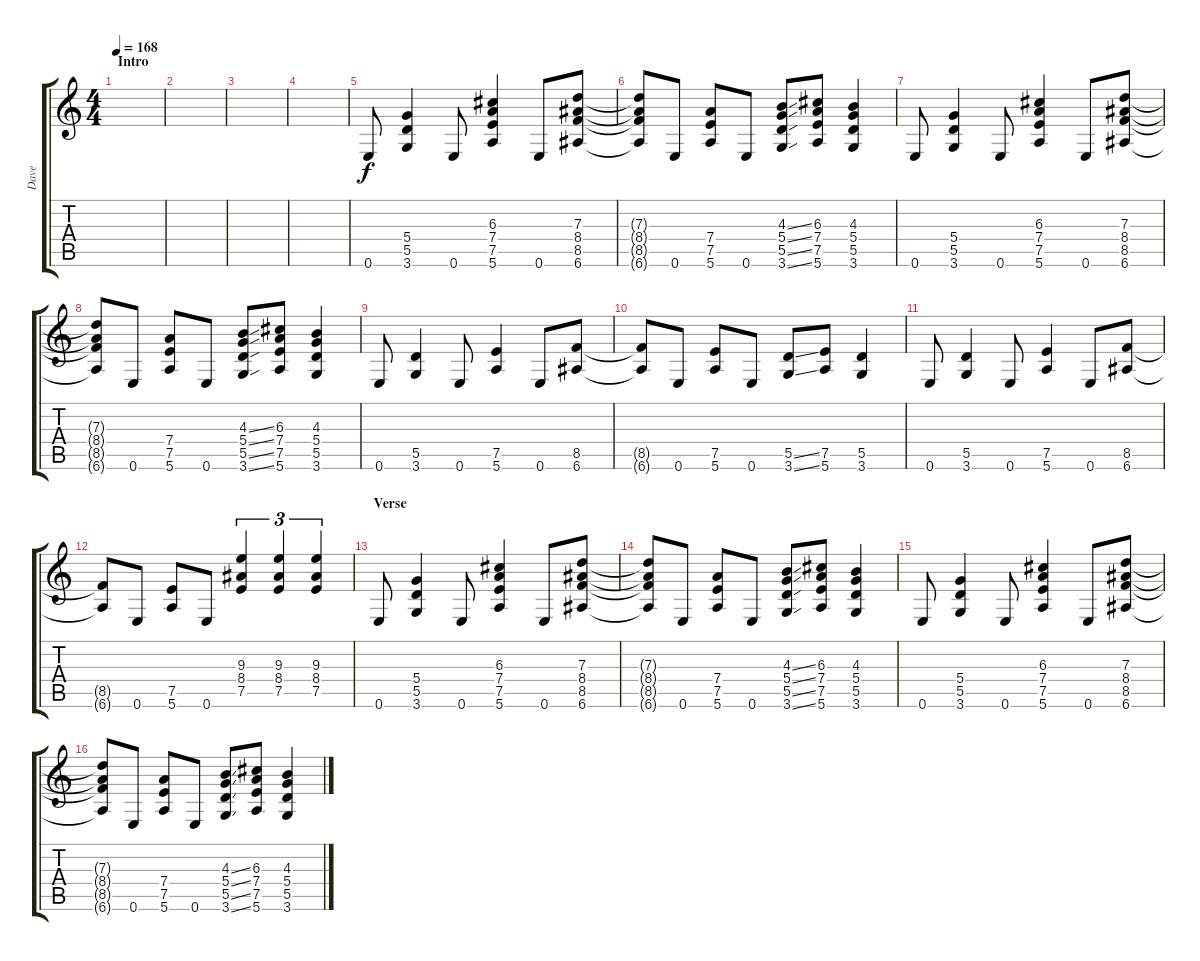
\track ("Dave" "Dave") {instrument distortionguitar}
\staff {score tabs}
\tuning (E4 B3 G3 D3 A2 E2) {hide}
\ts (4 4)
\section ("" "Intro")
\tempo 168
\clef g2
\ks c
|
|
|
|
0.6.8 (5.4 5.5 3.6).4 0.6.8 (6.3 7.4 7.5 5.6).4 0.6.8 (7.3 8.4 8.5 6.6).8 |
(7.3{t} 8.4{t} 8.5{t} 6.6{t}).8 0.6.8 (7.4 7.5 5.6).8 0.6.8 (4.3{ss} 5.4{ss} 5.5{ss} 3.6{ss}).8 (6.3 7.4 7.5 5.6).8 (4.3 5.4 5.5 3.6).4 |
0.6.8 (5.4 5.5 3.6).4 0.6.8 (6.3 7.4 7.5 5.6).4 0.6.8 (7.3 8.4 8.5 6.6).8 |
(7.3{t} 8.4{t} 8.5{t} 6.6{t}).8 0.6.8 (7.4 7.5 5.6).8 0.6.8 (4.3{ss} 5.4{ss} 5.5{ss} 3.6{ss}).8 (6.3 7.4 7.5 5.6).8 (4.3 5.4 5.5 3.6).4 |
0.6.8 (5.5 3.6).4 0.6.8 (7.5 5.6).4 0.6.8 (8.5 6.6).8 |
(8.5{t} 6.6{t}).8 0.6.8 (7.5 5.6).8 0.6.8 (5.5{ss} 3.6{ss}).8 (7.5 5.6).8 (5.5 3.6).4 |
0.6.8 (5.5 3.6).4 0.6.8 (7.5 5.6).4 0.6.8 (8.5 6.6).8 |
(8.5{t} 6.6{t}).8 0.6.8 (7.5 5.6).8 0.6.8 (9.3 8.4 7.5).4{tu (3 2)} (9.3 8.4 7.5).4{tu (3 2)} (9.3 8.4 7.5).4{tu (3 2)} |
\section ("" "Verse")
0.6.8 (5.4 5.5 3.6).4 0.6.8 (6.3 7.4 7.5 5.6).4 0.6.8 (7.3 8.4 8.5 6.6).8 |
(7.3{t} 8.4{t} 8.5{t} 6.6{t}).8 0.6.8 (7.4 7.5 5.6).8 0.6.8 (4.3{ss} 5.4{ss} 5.5{ss} 3.6{ss}).8 (6.3 7.4 7.5 5.6).8 (4.3 5.4 5.5 3.6).4 |
0.6.8 (5.4 5.5 3.6).4 0.6.8 (6.3 7.4 7.5 5.6).4 0.6.8 (7.3 8.4 8.5 6.6).8 |
(7.3{t} 8.4{t} 8.5{t} 6.6{t}).8 0.6.8 (7.4 7.5 5.6).8 0.6.8 (4.3{ss} 5.4{ss} 5.5{ss} 3.6{ss}).8 (6.3 7.4 7.5 5.6).8 (4.3 5.4 5.5 3.6).4
